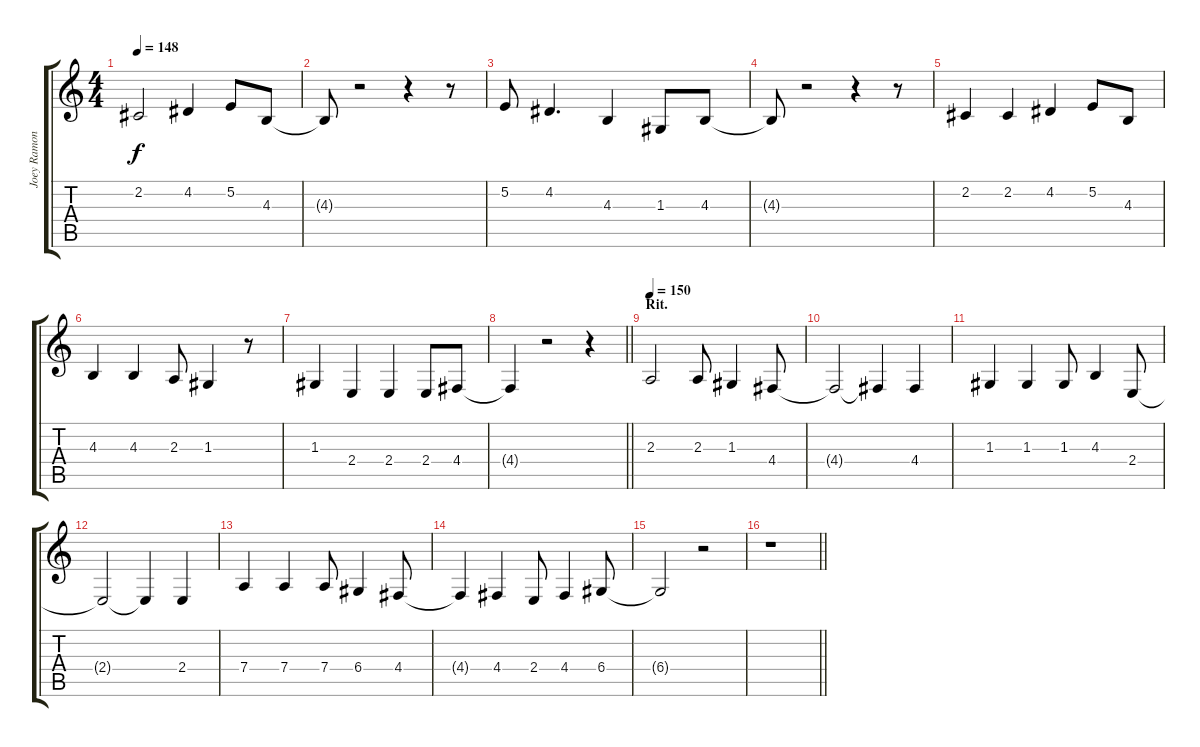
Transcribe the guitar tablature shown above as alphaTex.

\track ("Joey Ramone - Vocals" "Joey Ramon") {instrument recorder}
\staff {score tabs}
\tuning (E4 B3 G3 D3 A2 E2) {hide}
\ts (4 4)
\tempo 148
\clef g2
\ks c
2.2.2{dy f} 4.2.4 5.2.8 4.3.8 |
4.3{t}.8 r.2 r.4 r.8 |
5.2.8 4.2.4{d} 4.3.4 1.3.8 4.3.8 |
4.3{t}.8 r.2 r.4 r.8 |
2.2.4 2.2.4 4.2.4 5.2.8 4.3.8 |
4.3.4 4.3.4 2.3.8 1.3.4 r.8 |
1.3.4 2.4.4 2.4.4 2.4.8 4.4.8 |
\barLineRight lightlight
4.4{t}.4 r.2 r.4 |
\section ("" "Rit.")
\tempo 150
2.3.2 2.3.8 1.3.4 4.4.8 |
4.4{t}.2 4.4{t}.4 4.4.4 |
1.3.4 1.3.4 1.3.8 4.3.4 2.4.8 |
2.4{t}.2 2.4{t}.4 2.4.4 |
7.4.4 7.4.4 7.4.8 6.4.4 4.4.8 |
4.4{t}.4 4.4.4 2.4.8 4.4.4 6.4.8 |
6.4{t}.2 r.2 |
\barLineRight lightlight
r.1
